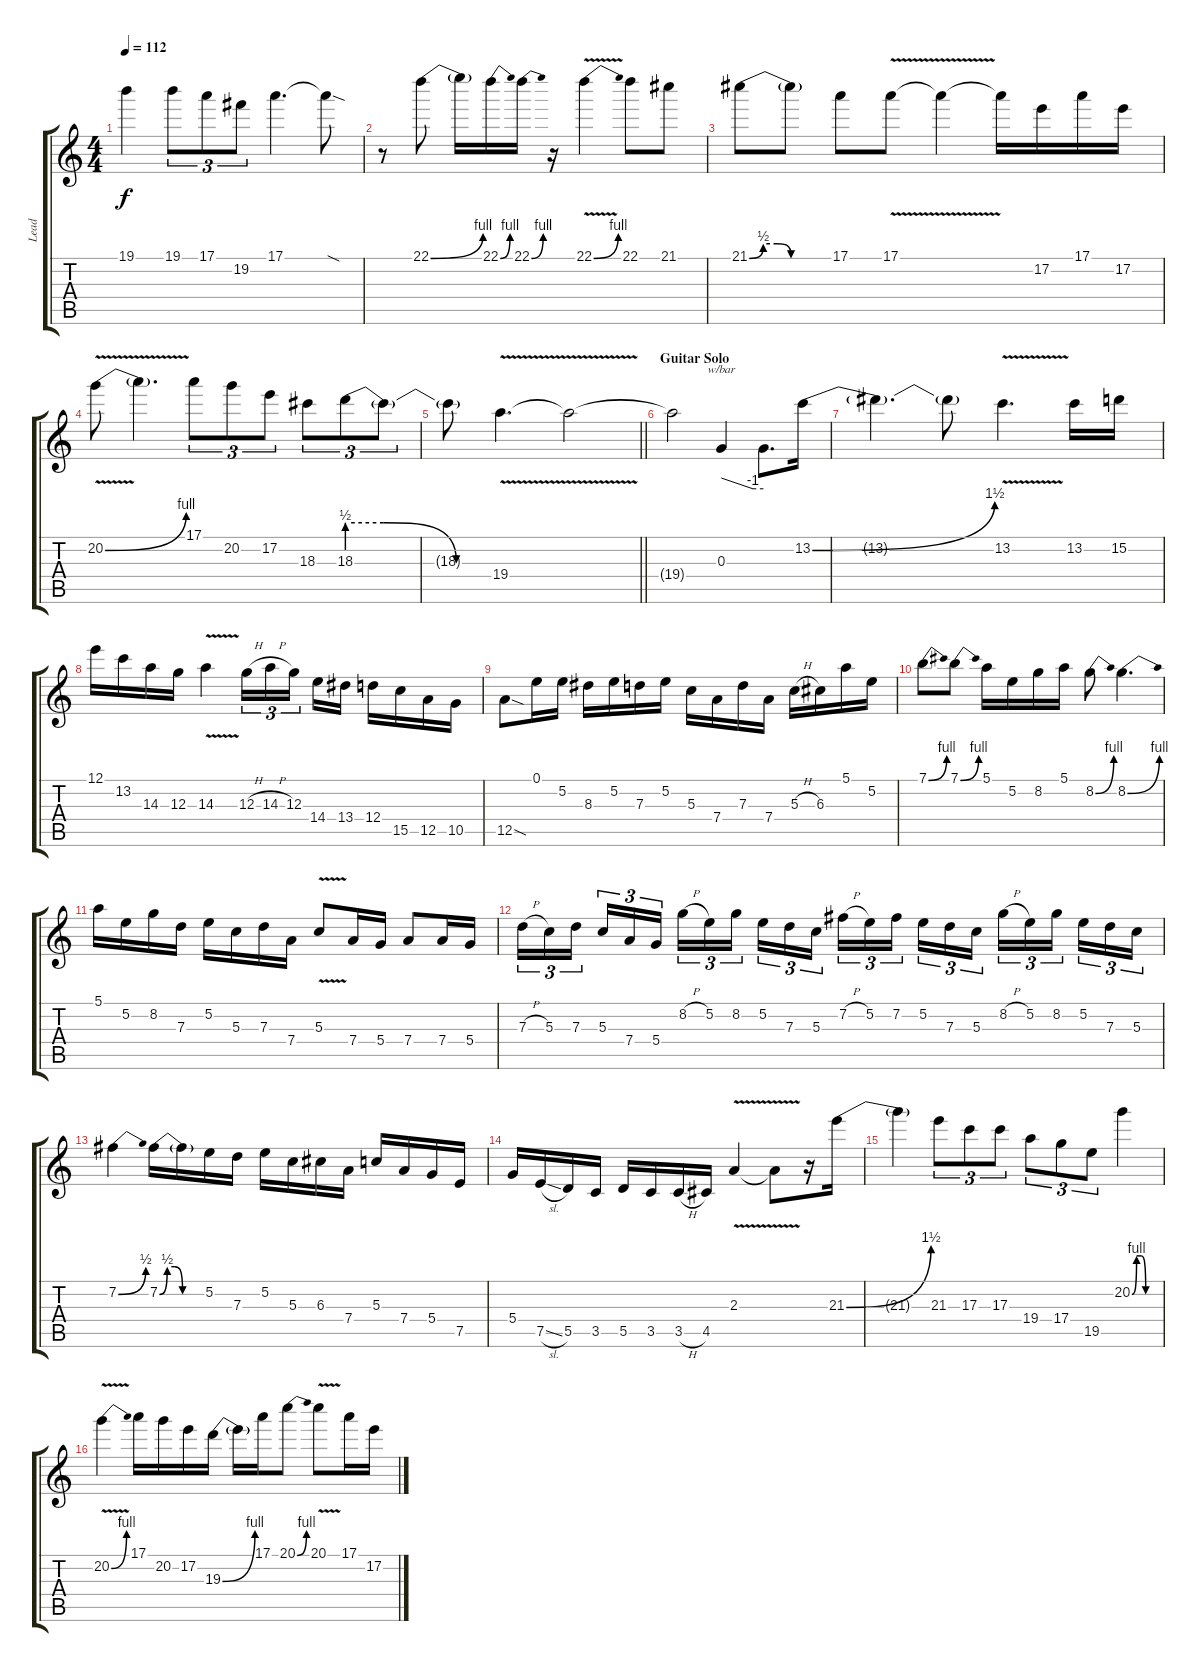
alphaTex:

\track ("Lead" "Lead") {instrument electricguitarclean}
\staff {score tabs}
\tuning (E4 B3 G3 D3 A2 E2) {hide}
\ts (4 4)
\tempo 112
\clef g2
\ks c
19.1{t}.4{dy f} 19.1.8{tu (3 2)} 17.1.8{tu (3 2)} 19.2.8{tu (3 2)} 17.1.4{d} 17.1{sod t}.8 |
r.8 22.1{be (bend 0 0 60 4)}.8 22.1{t}.16 22.1{be (bend 0 0 60 4)}.16 22.1{be (bend 0 0 60 4)}.16 r.16 22.1{be (bend 0 0 60 4) v}.4 22.1.8 21.1.8 |
21.1{be (custom 0 0 10 2 20 2 30 0 60 0)}.8 21.1{t}.8 17.1.8 17.1{v}.8 17.1{t}.4 17.1{t}.16 17.2.16 17.1.16 17.2.16 |
20.2{be (bend 0 0 60 4) v}.8 20.2{t}.4{d} 17.1.8{tu (3 2)} 20.2.8{tu (3 2)} 17.2.8{tu (3 2)} 18.3.8{tu (3 2)} 18.3{be (custom 0 2 15 2 45 0 60 0)}.8{tu (3 2)} 18.3{t}.8{tu (3 2)} |
\barLineRight lightlight
18.3{t}.8 19.4{v}.4{d} 19.4{t}.2 |
\section ("" "Guitar Solo")
19.4{t}.2 0.3.4{tbe (custom default 0 0 45 -4 60 -4)} 0.3{t}.8{d} 13.2{be (bend 0 0 60 6)}.16 |
13.2{t}.4{d} 13.2{t}.8 13.2{v}.4{d} 13.2.16 15.2.16 |
12.1.16 13.2.16 14.3.16 12.3.16 14.3{v}.4 12.3{h}.16{tu (3 2)} 14.3{h}.16{tu (3 2)} 12.3.16{tu (3 2) beam splitsecondary} 14.4.16 13.4.16 12.4.16 15.5.16 12.5.16 10.5.16 |
12.5{sod}.8 0.1.16 5.2.16 8.3.16 5.2.16 7.3.16 5.2.16 5.3.16 7.4.16 7.3.16 7.4.16 5.3{h}.16 6.3.16 5.1.16 5.2.16 |
7.1{be (bend 0 0 60 4)}.8 7.1{be (bend 0 0 60 4)}.8 5.1.16 5.2.16 8.2.16 5.1.16 8.2{be (bend 0 0 60 4)}.8 8.2{be (bend 0 0 60 4)}.4{d} |
5.1.16 5.2.16 8.2.16 7.3.16 5.2.16 5.3.16 7.3.16 7.4.16 5.3{v}.8 7.4.16 5.4.16 7.4.8 7.4.16 5.4.16 |
7.3{h}.16{tu (3 2)} 5.3.16{tu (3 2)} 7.3.16{tu (3 2) beam splitsecondary} 5.3.16{tu (3 2)} 7.4.16{tu (3 2)} 5.4.16{tu (3 2)} 8.2{h}.16{tu (3 2)} 5.2.16{tu (3 2)} 8.2.16{tu (3 2) beam splitsecondary} 5.2.16{tu (3 2)} 7.3.16{tu (3 2)} 5.3.16{tu (3 2)} 7.2{h}.16{tu (3 2)} 5.2.16{tu (3 2)} 7.2.16{tu (3 2) beam splitsecondary} 5.2.16{tu (3 2)} 7.3.16{tu (3 2)} 5.3.16{tu (3 2)} 8.2{h}.16{tu (3 2)} 5.2.16{tu (3 2)} 8.2.16{tu (3 2) beam splitsecondary} 5.2.16{tu (3 2)} 7.3.16{tu (3 2)} 5.3.16{tu (3 2)} |
7.2{be (bend 0 0 60 2)}.4 7.2{be (custom 0 0 10 2 20 2 30 0 60 0)}.16 7.2{t}.16 5.2.16 7.3.16 5.2.16 5.3.16 6.3.16 7.4.16 5.3.16 7.4.16 5.4.16 7.5.16 |
5.4.16 7.5{sl}.16 5.5.16 3.5.16 5.5.16 3.5.16 3.5{h}.16 4.5.16 2.3{v}.4 2.3{t}.8 r.16 21.3{be (bend 0 0 60 6)}.16 |
21.3{t}.4 21.3.8{tu (3 2)} 17.3.8{tu (3 2)} 17.3.8{tu (3 2)} 19.4.8{tu (3 2)} 17.4.8{tu (3 2)} 19.5.8{tu (3 2)} 20.2{be (custom 0 0 10 4 20 4 30 0 60 0)}.4 |
20.2{be (bend 0 0 60 4) v}.4 17.1.16 20.2.16 17.2.16 19.3{be (bend 0 0 60 4)}.16 19.3{t}.16 17.1.16 20.1{be (bend 0 0 60 4)}.8 20.1{v}.8 17.1.16 17.2.16
